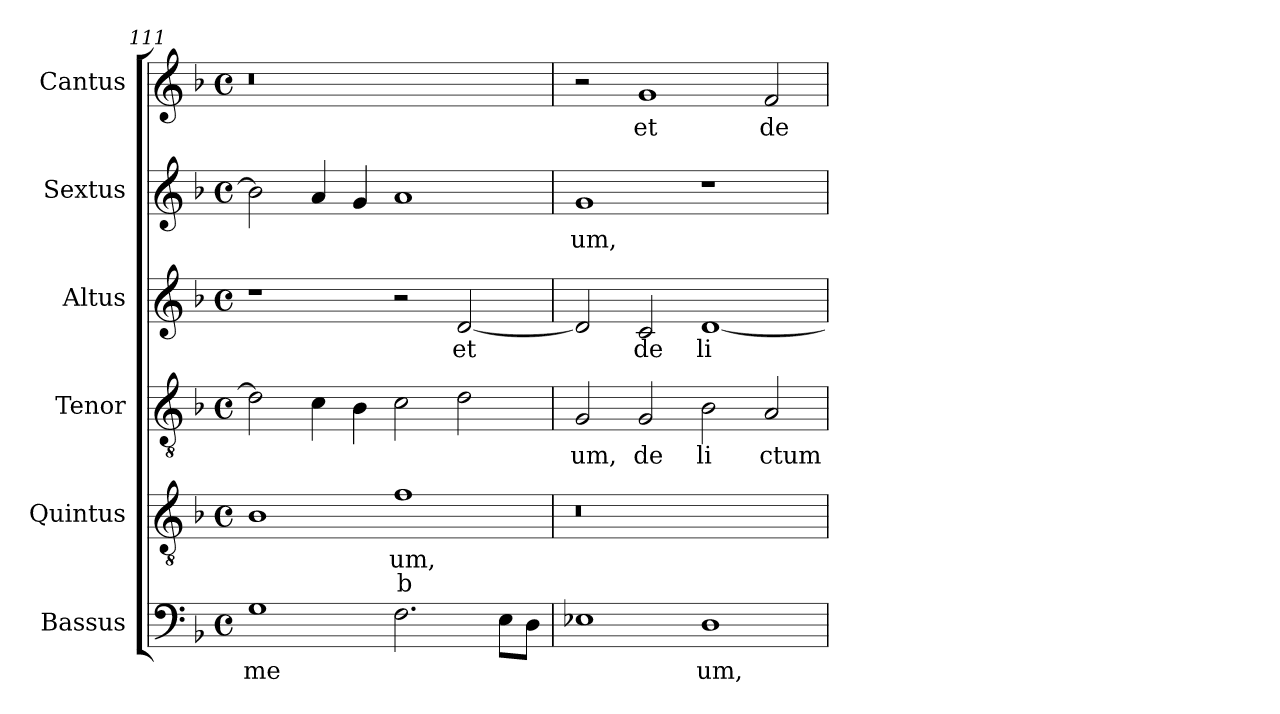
**kern	**text	**kern	**text	**text	**kern	**text	**kern	**text	**kern	**text	**kern	**text
*part6	*part6	*part5	*part5	*part5	*part4	*part4	*part3	*part3	*part2	*part2	*part1	*part1
*staff6	*staff6	*staff5	*staff5	*staff5	*staff4	*staff4	*staff3	*staff3	*staff2	*staff2	*staff1	*staff1
*I"Bassus	*	*I"Quintus	*	*	*I"Tenor	*	*I"Altus	*	*I"Sextus	*	*I"Cantus	*
*clefF4	*	*clefGv2	*	*	*clefGv2	*	*clefG2	*	*clefG2	*	*clefG2	*
*k[b-]	*	*k[b-]	*	*	*k[b-]	*	*k[b-]	*	*k[b-]	*	*k[b-]	*
*F:	*	*F:	*	*	*F:	*	*F:	*	*F:	*	*F:	*
*M4/4	*	*M4/4	*	*	*M4/4	*	*M4/4	*	*M4/4	*	*M4/4	*
*met(c)	*	*met(c)	*	*	*met(c)	*	*met(c)	*	*met(c)	*	*met(c)	*
=111	=111	=111	=111	=111	=111	=111	=111	=111	=111	=111	=111	=111
!	!LO:LY:b:cj	!	!	!	!	!	!	!	!	!	!	!
1G	me	1B-	.	.	2d\]	.	1r	.	2b-\]	.	0r	.
.	.	.	.	.	4c\	.	.	.	4a/	.	.	.
.	.	.	.	.	4B-\	.	.	.	4g/	.	.	.
!	!	!	!LO:LY:b:cj	!LO:LY:b	!	!	!	!	!	!	!	!
2.F\	.	1f	-um,	b	2c\	.	2r	.	1a	.	.	.
!	!	!	!	!	!	!	!	!LO:LY:b:cj	!	!	!	!
.	.	.	.	.	2d\	.	[<2d/	et	.	.	.	.
8E\L	.	.	.	.	.	.	.	.	.	.	.	.
8D\J	.	.	.	.	.	.	.	.	.	.	.	.
=112	=112	=112	=112	=112	=112	=112	=112	=112	=112	=112	=112	=112
!	!	!	!	!	!	!LO:LY:b:cj	!	!	!	!LO:LY:b:cj	!	!
1E-X	.	0r	.	.	2G/	um,	2d/]	.	1g	um,	2r	.
!	!	!	!	!	!	!LO:LY:b:cj	!	!LO:LY:b:cj	!	!	!	!LO:LY:b:cj
.	.	.	.	.	2G/	de	2c/	de	.	.	1g	et
!	!LO:LY:b:cj	!	!	!	!	!LO:LY:b:cj	!	!LO:LY:b:cj	!	!	!	!
1D	um,	.	.	.	2B-\	li	[<1d	li	1r	.	.	.
!	!	!	!	!	!	!LO:LY:b:cj	!	!	!	!	!	!LO:LY:b:cj
.	.	.	.	.	2A/	ctum	.	.	.	.	2f/	de
=	=	=	=	=	=	=	=	=	=	=	=	=
*-	*-	*-	*-	*-	*-	*-	*-	*-	*-	*-	*-	*-
